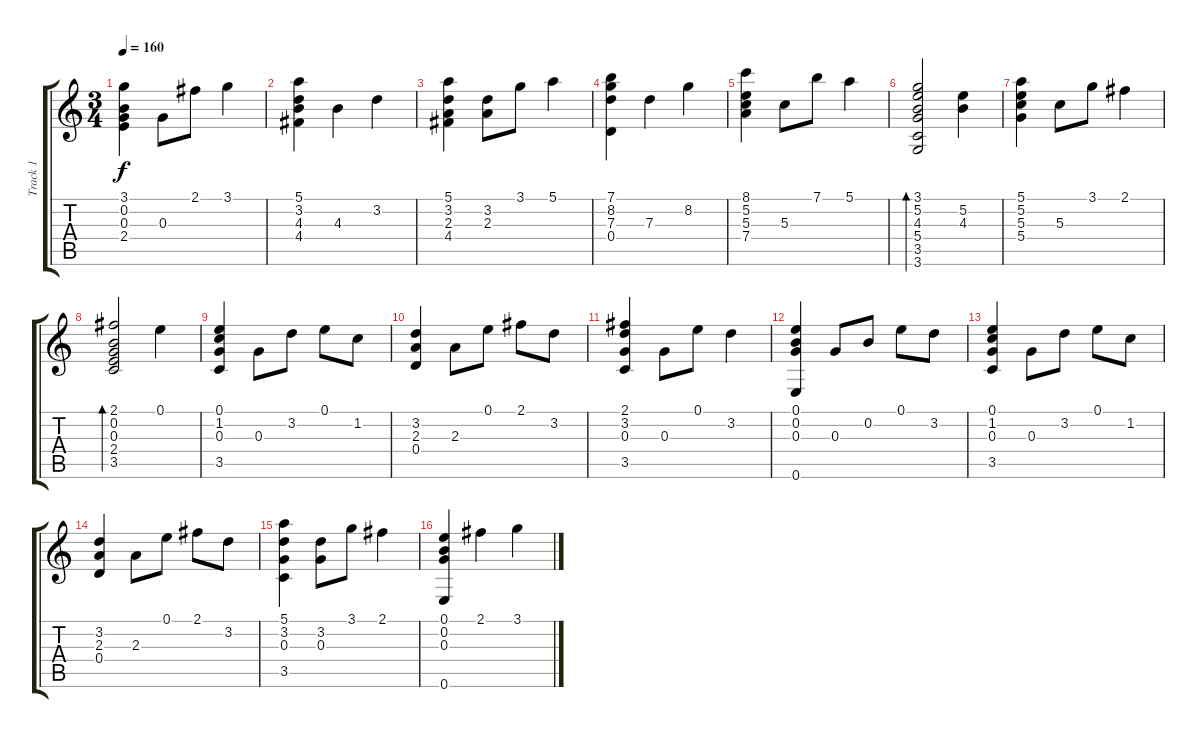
\track ("Track 1" "Track 1") {instrument acousticguitarnylon}
\staff {score tabs}
\tuning (E4 B3 G3 D3 A2 E2) {hide}
\ts (3 4)
\tempo 160
\clef g2
\ks c
(3.1 0.2 0.3 2.4).4{dy f} 0.3.8 2.1.8 3.1.4 |
(5.1 3.2 4.3 4.4).4 4.3.4 3.2.4 |
(5.1 3.2 2.3 4.4).4 (3.2 2.3).8 3.1.8 5.1.4 |
(7.1 8.2 7.3 0.4).4 7.3.4 8.2.4 |
(8.1 5.2 5.3 7.4).4 5.3.8 7.1.8 5.1.4 |
(3.1 5.2 4.3 5.4 3.5 3.6).2{bd 120} (5.2 4.3).4 |
(5.1 5.2 5.3 5.4).4 5.3.8 3.1.8 2.1.4 |
(2.1 0.2 0.3 2.4 3.5).2{bd 120} 0.1.4 |
(0.1 1.2 0.3 3.5).4 0.3.8 3.2.8 0.1.8 1.2.8 |
(3.2 2.3 0.4).4 2.3.8 0.1.8 2.1.8 3.2.8 |
(2.1 3.2 0.3 3.5).4 0.3.8 0.1.8 3.2.4 |
(0.1 0.2 0.3 0.6).4 0.3.8 0.2.8 0.1.8 3.2.8 |
(0.1 1.2 0.3 3.5).4 0.3.8 3.2.8 0.1.8 1.2.8 |
(3.2 2.3 0.4).4 2.3.8 0.1.8 2.1.8 3.2.8 |
(5.1 3.2 0.3 3.5).4 (3.2 0.3).8 3.1.8 2.1.4 |
(0.1 0.2 0.3 0.6).4 2.1.4 3.1.4
